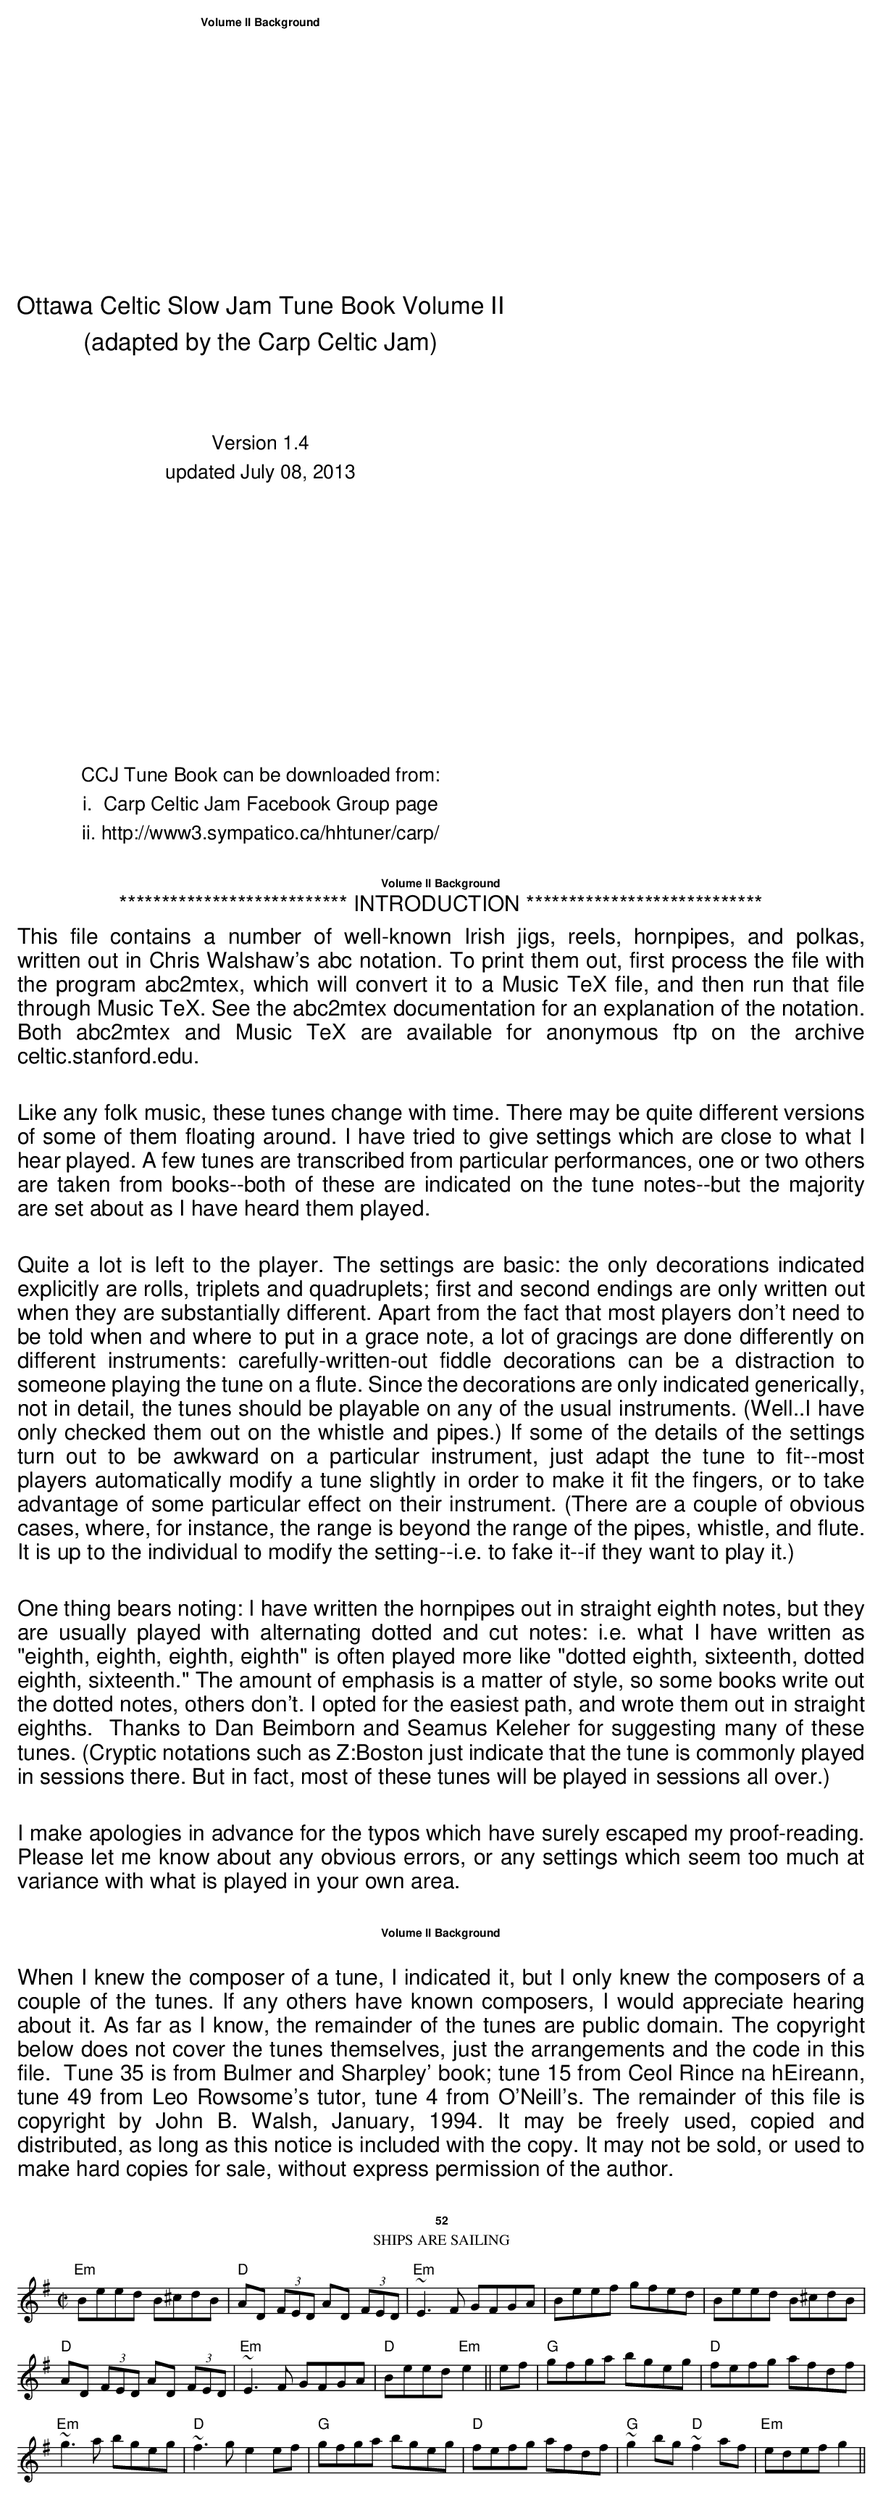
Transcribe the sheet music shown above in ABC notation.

X:1
T:Ships Are Sailing
M:C|
E:6.6
K:G
"Em"Beed B^cdB|"D"AD (3FED AD (3FED|"Em"~E3 F GFGA|\
Beef gfed|Beed B^cdB|
"D"AD (3FED AD (3FED|"Em"~E3 F GFGA|"D"Beed "Em"e2||\
ef|"G"gfga bgeg|"D"fefg afdf|
"Em"~g3a bgeg|"D"~f3g e2 ef|"G"gfga bgeg|\
"D"fefg afdf|"G"~g2 bg "D" ~f2 af|"Em"edef g2||
